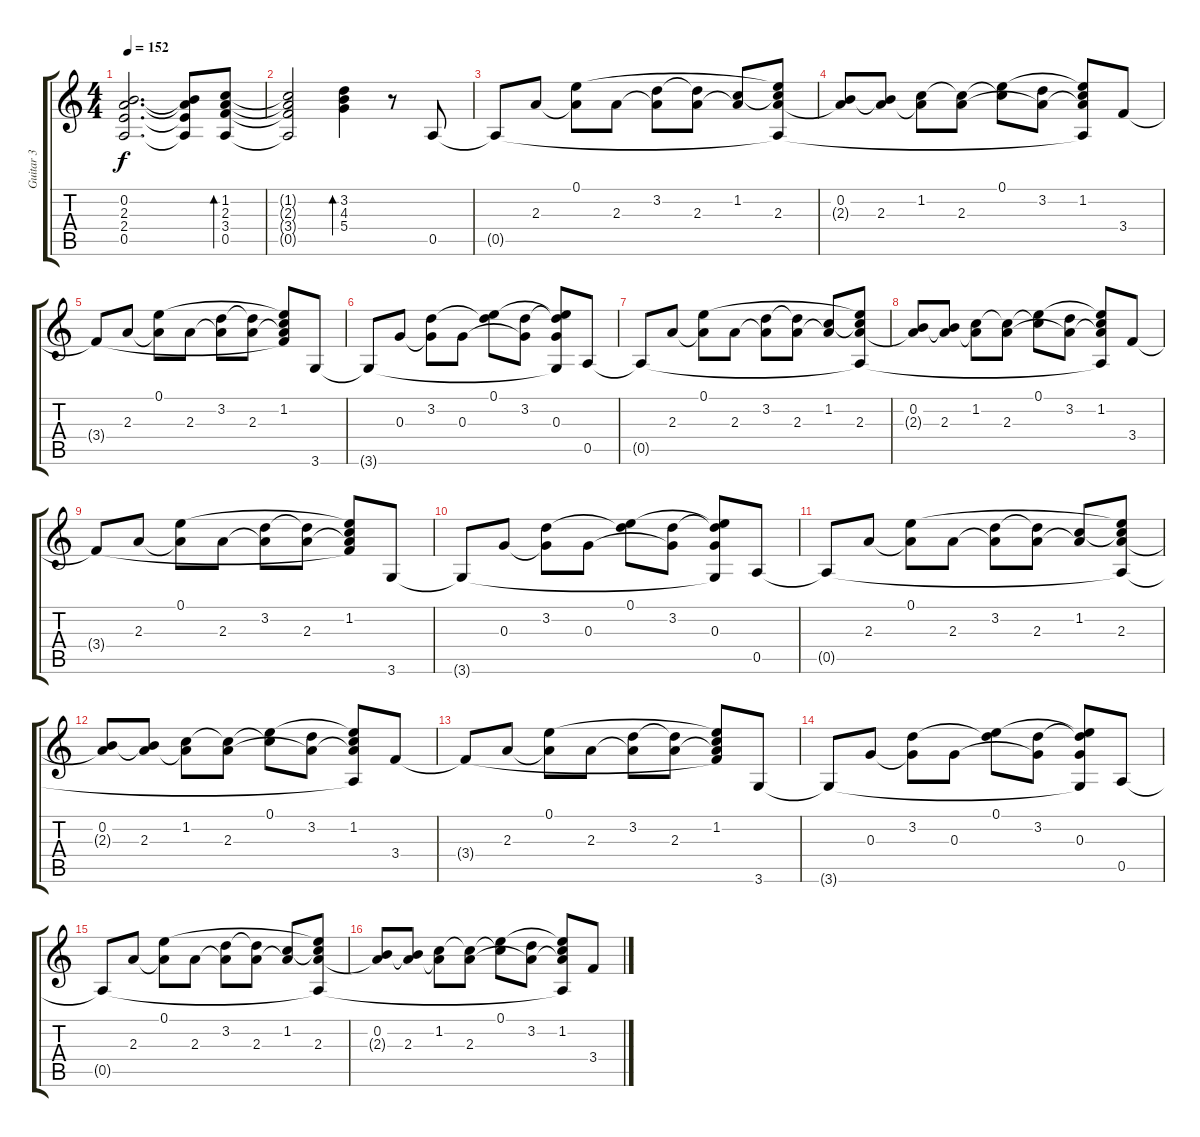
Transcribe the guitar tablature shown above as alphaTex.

\track ("Guitar 3" "Guitar 3") {instrument electricguitarclean}
\staff {score tabs}
\tuning (E4 B3 G3 D3 A2 E2) {hide}
\ts (4 4)
\tempo 152
\clef g2
\ks c
(0.2{t} 2.3{t} 2.4{t} 0.5{t}).2{d dy f} (0.2{t} 2.3{t} 2.4{t} 0.5{t}).8 (1.2 2.3 3.4 0.5).8{bd 120} |
(1.2{t} 2.3{t} 3.4{t} 0.5{t}).2 (3.2 4.3 5.4).4{bd 120} r.8 0.5.8 |
0.5{t}.8 2.3.8 (0.1 2.3{t}).8 2.3.8 (3.2 2.3{t}).8 (3.2{t} 2.3).8 (1.2 2.3{t}).8 (0.1{t} 1.2{t} 2.3 0.5{t}).8 |
(0.2 2.3{t}).8 (0.2{t} 2.3).8 (1.2 2.3{t}).8 (1.2{t} 2.3).8 (0.1 1.2{t}).8 (3.2 2.3{t}).8 (0.1{t} 1.2 2.3{t} 0.5{t}).8 3.4.8 |
3.4{t}.8 2.3.8 (0.1 2.3{t}).8 2.3.8 (3.2 2.3{t}).8 (3.2{t} 2.3).8 (0.1{t} 1.2 2.3{t} 3.4{t}).8 3.6.8 |
3.6{t}.8 0.3.8 (3.2 0.3{t}).8 0.3.8 (0.1 3.2{t}).8 (3.2 0.3{t}).8 (0.1{t} 3.2{t} 0.3 3.6{t}).8 0.5.8 |
0.5{t}.8 2.3.8 (0.1 2.3{t}).8 2.3.8 (3.2 2.3{t}).8 (3.2{t} 2.3).8 (1.2 2.3{t}).8 (0.1{t} 1.2{t} 2.3 0.5{t}).8 |
(0.2 2.3{t}).8 (0.2{t} 2.3).8 (1.2 2.3{t}).8 (1.2{t} 2.3).8 (0.1 1.2{t}).8 (3.2 2.3{t}).8 (0.1{t} 1.2 2.3{t} 0.5{t}).8 3.4.8 |
3.4{t}.8 2.3.8 (0.1 2.3{t}).8 2.3.8 (3.2 2.3{t}).8 (3.2{t} 2.3).8 (0.1{t} 1.2 2.3{t} 3.4{t}).8 3.6.8 |
3.6{t}.8 0.3.8 (3.2 0.3{t}).8 0.3.8 (0.1 3.2{t}).8 (3.2 0.3{t}).8 (0.1{t} 3.2{t} 0.3 3.6{t}).8 0.5.8 |
0.5{t}.8 2.3.8 (0.1 2.3{t}).8 2.3.8 (3.2 2.3{t}).8 (3.2{t} 2.3).8 (1.2 2.3{t}).8 (0.1{t} 1.2{t} 2.3 0.5{t}).8 |
(0.2 2.3{t}).8 (0.2{t} 2.3).8 (1.2 2.3{t}).8 (1.2{t} 2.3).8 (0.1 1.2{t}).8 (3.2 2.3{t}).8 (0.1{t} 1.2 2.3{t} 0.5{t}).8 3.4.8 |
3.4{t}.8 2.3.8 (0.1 2.3{t}).8 2.3.8 (3.2 2.3{t}).8 (3.2{t} 2.3).8 (0.1{t} 1.2 2.3{t} 3.4{t}).8 3.6.8 |
3.6{t}.8 0.3.8 (3.2 0.3{t}).8 0.3.8 (0.1 3.2{t}).8 (3.2 0.3{t}).8 (0.1{t} 3.2{t} 0.3 3.6{t}).8 0.5.8 |
0.5{t}.8 2.3.8 (0.1 2.3{t}).8 2.3.8 (3.2 2.3{t}).8 (3.2{t} 2.3).8 (1.2 2.3{t}).8 (0.1{t} 1.2{t} 2.3 0.5{t}).8 |
(0.2 2.3{t}).8 (0.2{t} 2.3).8 (1.2 2.3{t}).8 (1.2{t} 2.3).8 (0.1 1.2{t}).8 (3.2 2.3{t}).8 (0.1{t} 1.2 2.3{t} 0.5{t}).8 3.4.8
